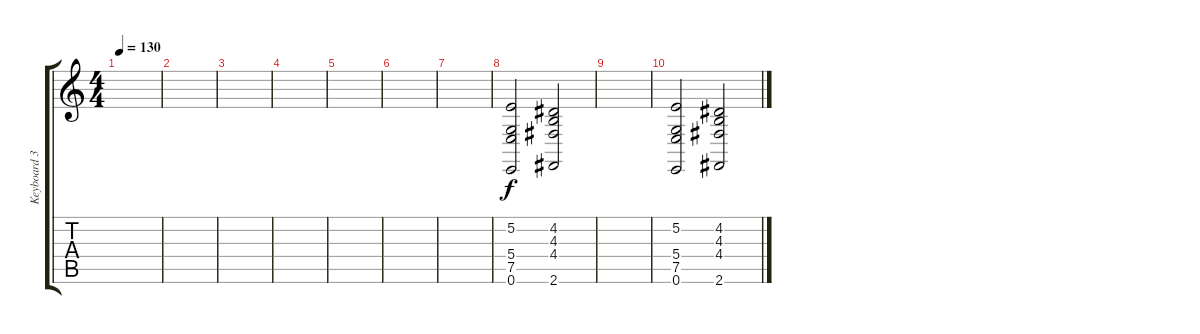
\track ("Keyboard 3" "Keyboard 3") {instrument choiraahs}
\staff {score tabs}
\tuning (E4 B3 G3 D3 A2 E2) {hide}
\ts (4 4)
\tempo 130
\clef g2
\ks c
|
|
|
|
|
|
|
(5.2 5.4 7.5 0.6).2 (4.2 4.3 4.4 2.6).2 |
|
(5.2 5.4 7.5 0.6).2 (4.2 4.3 4.4 2.6).2
